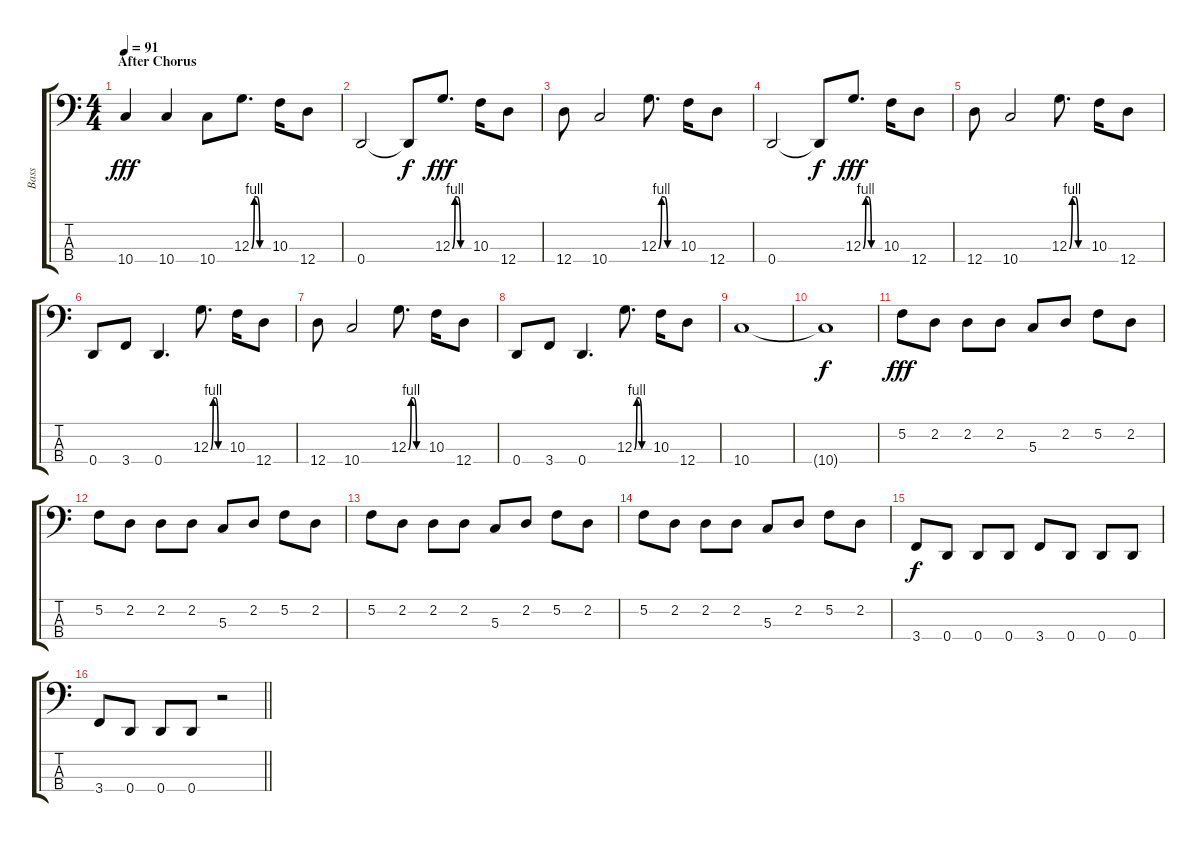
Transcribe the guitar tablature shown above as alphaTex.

\track ("Bass" "Bass") {instrument electricbassfinger}
\staff {score tabs}
\tuning (F2 C2 G1 D1) {hide}
\ts (4 4)
\section ("" "After Chorus")
\tempo 91
\clef f4
\ks c
10.4.4{dy fff} 10.4.4 10.4.8 12.3{be (custom 0 0 10 4 20 4 30 0 60 0)}.8{d} 10.3.16 12.4.8 |
0.4.2 0.4{t}.8{dy f} 12.3{be (custom 0 0 10 4 20 4 30 0 60 0)}.8{d dy fff} 10.3.16 12.4.8 |
12.4.8 10.4.2 12.3{be (custom 0 0 10 4 20 4 30 0 60 0)}.8{d} 10.3.16 12.4.8 |
0.4.2 0.4{t}.8{dy f} 12.3{be (custom 0 0 10 4 20 4 30 0 60 0)}.8{d dy fff} 10.3.16 12.4.8 |
12.4.8 10.4.2 12.3{be (custom 0 0 10 4 20 4 30 0 60 0)}.8{d} 10.3.16 12.4.8 |
0.4.8 3.4.8 0.4.4{d} 12.3{be (custom 0 0 10 4 20 4 30 0 60 0)}.8{d} 10.3.16 12.4.8 |
12.4.8 10.4.2 12.3{be (custom 0 0 10 4 20 4 30 0 60 0)}.8{d} 10.3.16 12.4.8 |
0.4.8 3.4.8 0.4.4{d} 12.3{be (custom 0 0 10 4 20 4 30 0 60 0)}.8{d} 10.3.16 12.4.8 |
10.4.1 |
10.4{t}.1{dy f} |
5.2.8{dy fff} 2.2.8 2.2.8 2.2.8 5.3.8 2.2.8 5.2.8 2.2.8 |
5.2.8 2.2.8 2.2.8 2.2.8 5.3.8 2.2.8 5.2.8 2.2.8 |
5.2.8 2.2.8 2.2.8 2.2.8 5.3.8 2.2.8 5.2.8 2.2.8 |
5.2.8 2.2.8 2.2.8 2.2.8 5.3.8 2.2.8 5.2.8 2.2.8 |
3.4.8{dy f} 0.4.8 0.4.8 0.4.8 3.4.8 0.4.8 0.4.8 0.4.8 |
\barLineRight lightlight
3.4.8 0.4.8 0.4.8 0.4.8 r.2
